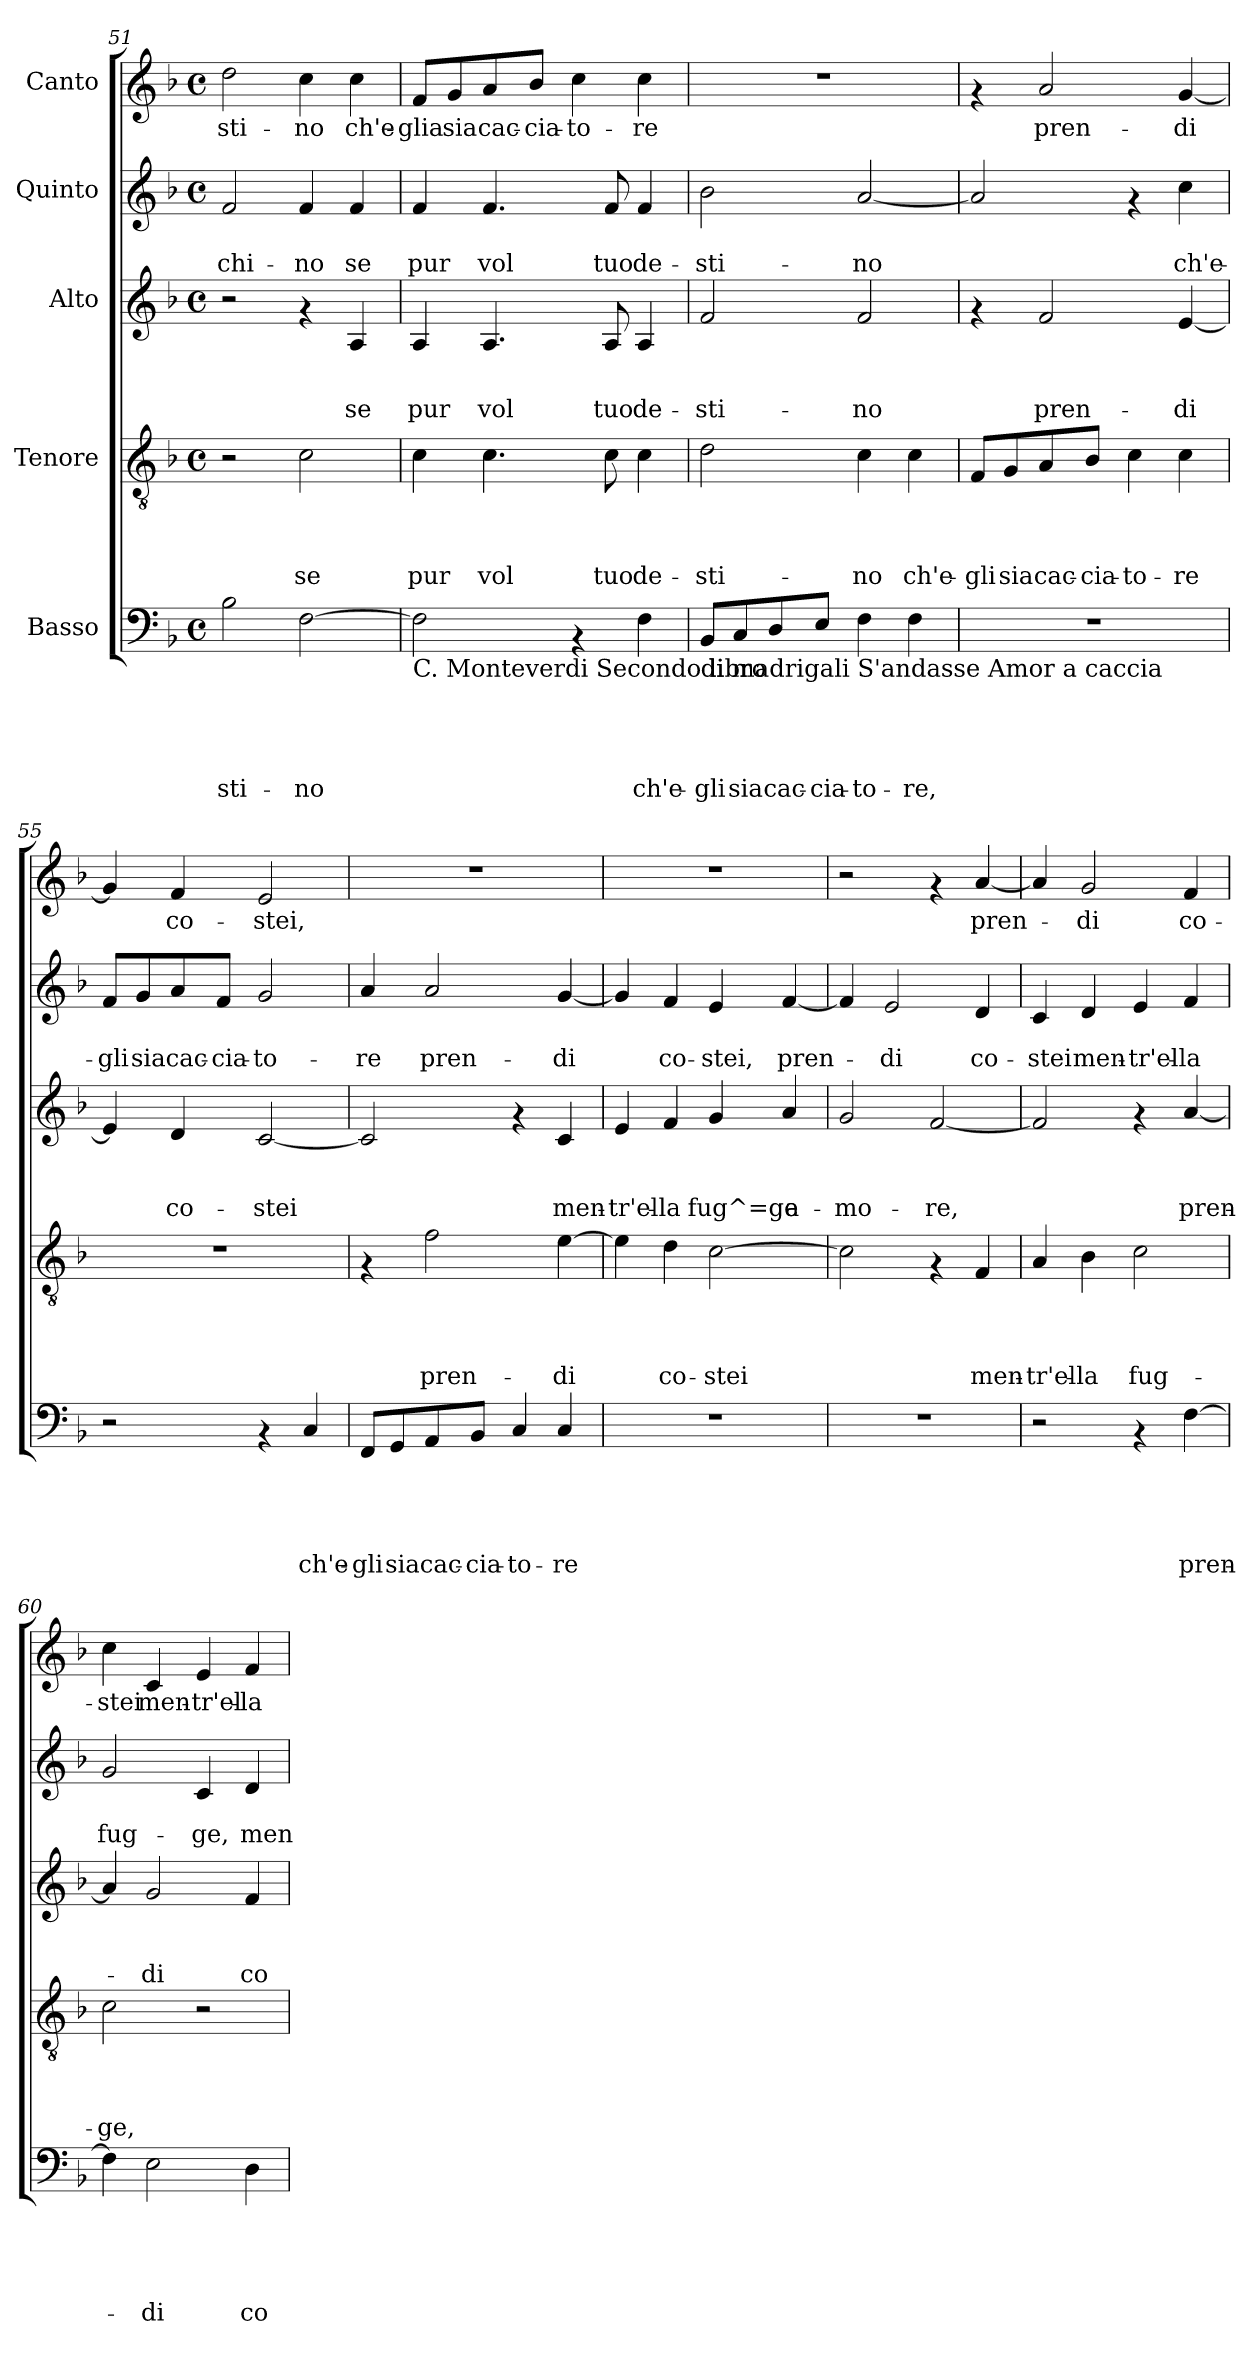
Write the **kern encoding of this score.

**kern	**text	**text	**text	**text	**text	**kern	**text	**text	**text	**text	**kern	**text	**text	**text	**kern	**text	**text	**kern	**text
*part5	*part5	*part5	*part5	*part5	*part5	*part4	*part4	*part4	*part4	*part4	*part3	*part3	*part3	*part3	*part2	*part2	*part2	*part1	*part1
*staff5	*staff5	*staff5	*staff5	*staff5	*staff5	*staff4	*staff4	*staff4	*staff4	*staff4	*staff3	*staff3	*staff3	*staff3	*staff2	*staff2	*staff2	*staff1	*staff1
*I"Basso	*	*	*	*	*	*I"Tenore	*	*	*	*	*I"Alto	*	*	*	*I"Quinto	*	*	*I"Canto	*
*clefF4	*	*	*	*	*	*clefGv2	*	*	*	*	*clefG2	*	*	*	*clefG2	*	*	*clefG2	*
*k[b-]	*	*	*	*	*	*k[b-]	*	*	*	*	*k[b-]	*	*	*	*k[b-]	*	*	*k[b-]	*
*F:	*	*	*	*	*	*F:	*	*	*	*	*F:	*	*	*	*F:	*	*	*F:	*
*M4/4	*	*	*	*	*	*M4/4	*	*	*	*	*M4/4	*	*	*	*M4/4	*	*	*M4/4	*
*met(c)	*	*	*	*	*	*met(c)	*	*	*	*	*met(c)	*	*	*	*met(c)	*	*	*met(c)	*
=51	=51	=51	=51	=51	=51	=51	=51	=51	=51	=51	=51	=51	=51	=51	=51	=51	=51	=51	=51
!	!	!	!	!	!LO:LY:b	!	!	!	!	!	!	!	!	!	!	!	!LO:LY:b	!	!LO:LY:b
2B-\	.	.	.	.	-sti-	2r	.	.	.	.	2r	.	.	.	2f/	.	-chi-	2dd\	-sti-
!	!	!	!	!	!LO:LY:b	!	!	!	!	!LO:LY:b	!	!	!	!	!	!	!LO:LY:b	!	!LO:LY:b
[>2F\	.	.	.	.	-no	2c\	.	.	.	se	4rf	.	.	.	4f/	.	-no	4cc\	-no
!	!	!	!	!	!	!	!	!	!	!	!	!	!	!LO:LY:b	!	!	!LO:LY:b	!	!LO:LY:b
.	.	.	.	.	.	.	.	.	.	.	4A/	.	.	se	4f/	.	se	4cc\	ch'e-
=52	=52	=52	=52	=52	=52	=52	=52	=52	=52	=52	=52	=52	=52	=52	=52	=52	=52	=52	=52
!LO:TX:b:t=C. Monteverdi Secondo libro	!	!	!	!	!	!	!	!	!	!	!	!	!	!	!	!	!	!	!
!	!	!	!	!	!	!	!	!	!	!LO:LY:b	!	!	!	!LO:LY:b	!	!	!LO:LY:b	!	!LO:LY:b
2F\]	.	.	.	.	.	4c\	.	.	.	pur	4A/	.	.	pur	4f/	.	pur	8f/L	-glia
!	!	!	!	!	!	!	!	!	!	!	!	!	!	!	!	!	!	!	!LO:LY:b
.	.	.	.	.	.	.	.	.	.	.	.	.	.	.	.	.	.	8g/	sia
!	!	!	!	!	!	!	!	!	!	!LO:LY:b	!	!	!	!LO:LY:b	!	!	!LO:LY:b	!	!LO:LY:b
.	.	.	.	.	.	4.c\	.	.	.	vol	4.A/	.	.	vol	4.f/	.	vol	8a/	cac-
!	!	!	!	!	!	!	!	!	!	!	!	!	!	!	!	!	!	!	!LO:LY:b
.	.	.	.	.	.	.	.	.	.	.	.	.	.	.	.	.	.	8b-/J	-cia-
!	!	!	!	!	!	!	!	!	!	!	!	!	!	!	!	!	!	!	!LO:LY:b
4rAA	.	.	.	.	.	.	.	.	.	.	.	.	.	.	.	.	.	4cc\	-to-
!	!	!	!	!	!	!	!	!	!	!LO:LY:b	!	!	!	!LO:LY:b	!	!	!LO:LY:b	!	!
.	.	.	.	.	.	8c\	.	.	.	tuo	8A/	.	.	tuo	8f/	.	tuo	.	.
!	!	!	!	!	!LO:LY:b	!	!	!	!	!LO:LY:b	!	!	!	!LO:LY:b	!	!	!LO:LY:b	!	!LO:LY:b
4F\	.	.	.	.	ch'e-	4c\	.	.	.	de-	4A/	.	.	de-	4f/	.	de-	4cc\	-re
=53	=53	=53	=53	=53	=53	=53	=53	=53	=53	=53	=53	=53	=53	=53	=53	=53	=53	=53	=53
!LO:TX:b:t=di madrigali S'andasse Amor a caccia	!	!	!	!	!	!	!	!	!	!	!	!	!	!	!	!	!	!	!
!	!	!	!	!	!LO:LY:b	!	!	!	!	!LO:LY:b	!	!	!	!LO:LY:b	!	!	!LO:LY:b	!	!
8BB-/L	.	.	.	.	-gli	2d\	.	.	.	-sti-	2f/	.	.	-sti-	2b-\	.	-sti-	1r	.
!	!	!	!	!	!LO:LY:b	!	!	!	!	!	!	!	!	!	!	!	!	!	!
8C/	.	.	.	.	sia	.	.	.	.	.	.	.	.	.	.	.	.	.	.
!	!	!	!	!	!LO:LY:b	!	!	!	!	!	!	!	!	!	!	!	!	!	!
8D/	.	.	.	.	cac-	.	.	.	.	.	.	.	.	.	.	.	.	.	.
!	!	!	!	!	!LO:LY:b	!	!	!	!	!	!	!	!	!	!	!	!	!	!
8E/J	.	.	.	.	-cia-	.	.	.	.	.	.	.	.	.	.	.	.	.	.
!	!	!	!	!	!LO:LY:b	!	!	!	!	!LO:LY:b	!	!	!	!LO:LY:b	!	!	!LO:LY:b	!	!
4F\	.	.	.	.	-to-	4c\	.	.	.	-no	2f/	.	.	-no	[>2a/	.	-no	.	.
!	!	!	!	!	!LO:LY:b	!	!	!	!	!LO:LY:b	!	!	!	!	!	!	!	!	!
4F\	.	.	.	.	-re,	4c\	.	.	.	ch'e-	.	.	.	.	.	.	.	.	.
!!LO:PB:g=z
=54	=54	=54	=54	=54	=54	=54	=54	=54	=54	=54	=54	=54	=54	=54	=54	=54	=54	=54	=54
!	!	!	!	!	!	!	!	!	!	!LO:LY:b	!	!	!	!	!	!	!	!	!
1r	.	.	.	.	.	8F/L	.	.	.	-gli	4rf	.	.	.	2a/]	.	.	4rf	.
!	!	!	!	!	!	!	!	!	!	!LO:LY:b	!	!	!	!	!	!	!	!	!
.	.	.	.	.	.	8G/	.	.	.	sia	.	.	.	.	.	.	.	.	.
!	!	!	!	!	!	!	!	!	!	!LO:LY:b	!	!	!	!LO:LY:b	!	!	!	!	!LO:LY:b
.	.	.	.	.	.	8A/	.	.	.	cac-	2f/	.	.	pren-	.	.	.	2a/	pren-
!	!	!	!	!	!	!	!	!	!	!LO:LY:b	!	!	!	!	!	!	!	!	!
.	.	.	.	.	.	8B-/J	.	.	.	-cia-	.	.	.	.	.	.	.	.	.
!	!	!	!	!	!	!	!	!	!	!LO:LY:b	!	!	!	!	!	!	!	!	!
.	.	.	.	.	.	4c\	.	.	.	-to-	.	.	.	.	4rf	.	.	.	.
!	!	!	!	!	!	!	!	!	!	!LO:LY:b	!	!	!	!LO:LY:b	!	!	!LO:LY:b	!	!LO:LY:b
.	.	.	.	.	.	4c\	.	.	.	-re	[<4e/	.	.	-di	4cc\	.	ch'e-	[<4g/	-di
=55	=55	=55	=55	=55	=55	=55	=55	=55	=55	=55	=55	=55	=55	=55	=55	=55	=55	=55	=55
!	!	!	!	!	!	!	!	!	!	!	!	!	!	!	!	!	!LO:LY:b	!	!
2r	.	.	.	.	.	1r	.	.	.	.	4e/]	.	.	.	8f/L	.	-gli	4g/]	.
!	!	!	!	!	!	!	!	!	!	!	!	!	!	!	!	!	!LO:LY:b	!	!
.	.	.	.	.	.	.	.	.	.	.	.	.	.	.	8g/	.	sia	.	.
!	!	!	!	!	!	!	!	!	!	!	!	!	!	!LO:LY:b	!	!	!LO:LY:b	!	!LO:LY:b
.	.	.	.	.	.	.	.	.	.	.	4d/	.	.	co-	8a/	.	cac-	4f/	co-
!	!	!	!	!	!	!	!	!	!	!	!	!	!	!	!	!	!LO:LY:b	!	!
.	.	.	.	.	.	.	.	.	.	.	.	.	.	.	8f/J	.	-cia-	.	.
!	!	!	!	!	!	!	!	!	!	!	!	!	!	!LO:LY:b	!	!	!LO:LY:b	!	!LO:LY:b
4rAA	.	.	.	.	.	.	.	.	.	.	[<2c/	.	.	-stei	2g/	.	-to-	2e/	-stei,
!	!	!	!	!	!LO:LY:b	!	!	!	!	!	!	!	!	!	!	!	!	!	!
4C/	.	.	.	.	ch'e-	.	.	.	.	.	.	.	.	.	.	.	.	.	.
=56	=56	=56	=56	=56	=56	=56	=56	=56	=56	=56	=56	=56	=56	=56	=56	=56	=56	=56	=56
!	!	!	!	!	!LO:LY:b	!	!	!	!	!	!	!	!	!	!	!	!LO:LY:b	!	!
8FF/L	.	.	.	.	-gli	4rF	.	.	.	.	2c/]	.	.	.	4a/	.	-re	1r	.
!	!	!	!	!	!LO:LY:b	!	!	!	!	!	!	!	!	!	!	!	!	!	!
8GG/	.	.	.	.	sia	.	.	.	.	.	.	.	.	.	.	.	.	.	.
!	!	!	!	!	!LO:LY:b	!	!	!	!	!LO:LY:b	!	!	!	!	!	!	!LO:LY:b	!	!
8AA/	.	.	.	.	cac-	2f\	.	.	.	pren-	.	.	.	.	2a/	.	pren-	.	.
!	!	!	!	!	!LO:LY:b	!	!	!	!	!	!	!	!	!	!	!	!	!	!
8BB-/J	.	.	.	.	-cia-	.	.	.	.	.	.	.	.	.	.	.	.	.	.
!	!	!	!	!	!LO:LY:b	!	!	!	!	!	!	!	!	!	!	!	!	!	!
4C/	.	.	.	.	-to-	.	.	.	.	.	4rf	.	.	.	.	.	.	.	.
!	!	!	!	!	!LO:LY:b	!	!	!	!	!LO:LY:b	!	!	!	!LO:LY:b	!	!	!LO:LY:b	!	!
4C/	.	.	.	.	-re	[>4e\	.	.	.	-di	4c/	.	.	men-	[<4g/	.	-di	.	.
=57	=57	=57	=57	=57	=57	=57	=57	=57	=57	=57	=57	=57	=57	=57	=57	=57	=57	=57	=57
!	!	!	!	!	!	!	!	!	!	!	!	!	!	!LO:LY:b	!	!	!	!	!
1r	.	.	.	.	.	4e\]	.	.	.	.	4e/	.	.	-tr'el-	4g/]	.	.	1r	.
!	!	!	!	!	!	!	!	!	!	!LO:LY:b	!	!	!	!LO:LY:b	!	!	!LO:LY:b	!	!
.	.	.	.	.	.	4d\	.	.	.	co-	4f/	.	.	-la	4f/	.	co-	.	.
!	!	!	!	!	!	!	!	!	!	!LO:LY:b	!	!	!	!LO:LY:b	!	!	!LO:LY:b	!	!
.	.	.	.	.	.	[>2c\	.	.	.	-stei	4g/	.	.	fug^=ge	4e/	.	-stei,	.	.
!	!	!	!	!	!	!	!	!	!	!	!	!	!	!LO:LY:b	!	!	!LO:LY:b	!	!
.	.	.	.	.	.	.	.	.	.	.	4a/	.	.	a-	[<4f/	.	pren-	.	.
=58	=58	=58	=58	=58	=58	=58	=58	=58	=58	=58	=58	=58	=58	=58	=58	=58	=58	=58	=58
!	!	!	!	!	!	!	!	!	!	!	!	!	!	!LO:LY:b	!	!	!	!	!
1r	.	.	.	.	.	2c\]	.	.	.	.	2g/	.	.	-mo-	4f/]	.	.	2r	.
!	!	!	!	!	!	!	!	!	!	!	!	!	!	!	!	!	!LO:LY:b	!	!
.	.	.	.	.	.	.	.	.	.	.	.	.	.	.	2e/	.	-di	.	.
!	!	!	!	!	!	!	!	!	!	!	!	!	!	!LO:LY:b	!	!	!	!	!
.	.	.	.	.	.	4rF	.	.	.	.	[<2f/	.	.	-re,	.	.	.	4rf	.
!	!	!	!	!	!	!	!	!	!	!LO:LY:b	!	!	!	!	!	!	!LO:LY:b	!	!LO:LY:b
.	.	.	.	.	.	4F/	.	.	.	men-	.	.	.	.	4d/	.	co-	[<4a/	pren-
!!LO:LB:g=z
=59	=59	=59	=59	=59	=59	=59	=59	=59	=59	=59	=59	=59	=59	=59	=59	=59	=59	=59	=59
!	!	!	!	!	!	!	!	!	!	!LO:LY:b	!	!	!	!	!	!	!LO:LY:b	!	!
2r	.	.	.	.	.	4A/	.	.	.	-tr'el-	2f/]	.	.	.	4c/	.	-stei	4a/]	.
!	!	!	!	!	!	!	!	!	!	!LO:LY:b	!	!	!	!	!	!	!LO:LY:b	!	!LO:LY:b
.	.	.	.	.	.	4B-\	.	.	.	-la	.	.	.	.	4d/	.	men-	2g/	-di
!	!	!	!	!	!	!	!	!	!	!LO:LY:b	!	!	!	!	!	!	!LO:LY:b	!	!
4rAA	.	.	.	.	.	2c\	.	.	.	fug-	4rf	.	.	.	4e/	.	-tr'el-	.	.
!	!	!	!	!	!LO:LY:b	!	!	!	!	!	!	!	!	!LO:LY:b	!	!	!LO:LY:b	!	!LO:LY:b
[>4F\	.	.	.	.	pren-	.	.	.	.	.	[<4a/	.	.	pren-	4f/	.	-la	4f/	co-
=60	=60	=60	=60	=60	=60	=60	=60	=60	=60	=60	=60	=60	=60	=60	=60	=60	=60	=60	=60
!	!	!	!	!	!	!	!	!	!	!LO:LY:b	!	!	!	!	!	!	!LO:LY:b	!	!LO:LY:b
4F\]	.	.	.	.	.	2c\	.	.	.	-ge,	4a/]	.	.	.	2g/	.	fug-	4cc\	-stei
!	!	!	!	!	!LO:LY:b	!	!	!	!	!	!	!	!	!LO:LY:b	!	!	!	!	!LO:LY:b
2E\	.	.	.	.	-di	.	.	.	.	.	2g/	.	.	-di	.	.	.	4c/	men-
!	!	!	!	!	!	!	!	!	!	!	!	!	!	!	!	!	!LO:LY:b	!	!LO:LY:b
.	.	.	.	.	.	2r	.	.	.	.	.	.	.	.	4c/	.	-ge,	4e/	-tr'el-
!	!	!	!	!	!LO:LY:b	!	!	!	!	!	!	!	!	!LO:LY:b	!	!	!LO:LY:b	!	!LO:LY:b
4D\	.	.	.	.	co-	.	.	.	.	.	4f/	.	.	co-	4d/	.	men-	4f/	-la
=	=	=	=	=	=	=	=	=	=	=	=	=	=	=	=	=	=	=	=
*-	*-	*-	*-	*-	*-	*-	*-	*-	*-	*-	*-	*-	*-	*-	*-	*-	*-	*-	*-
